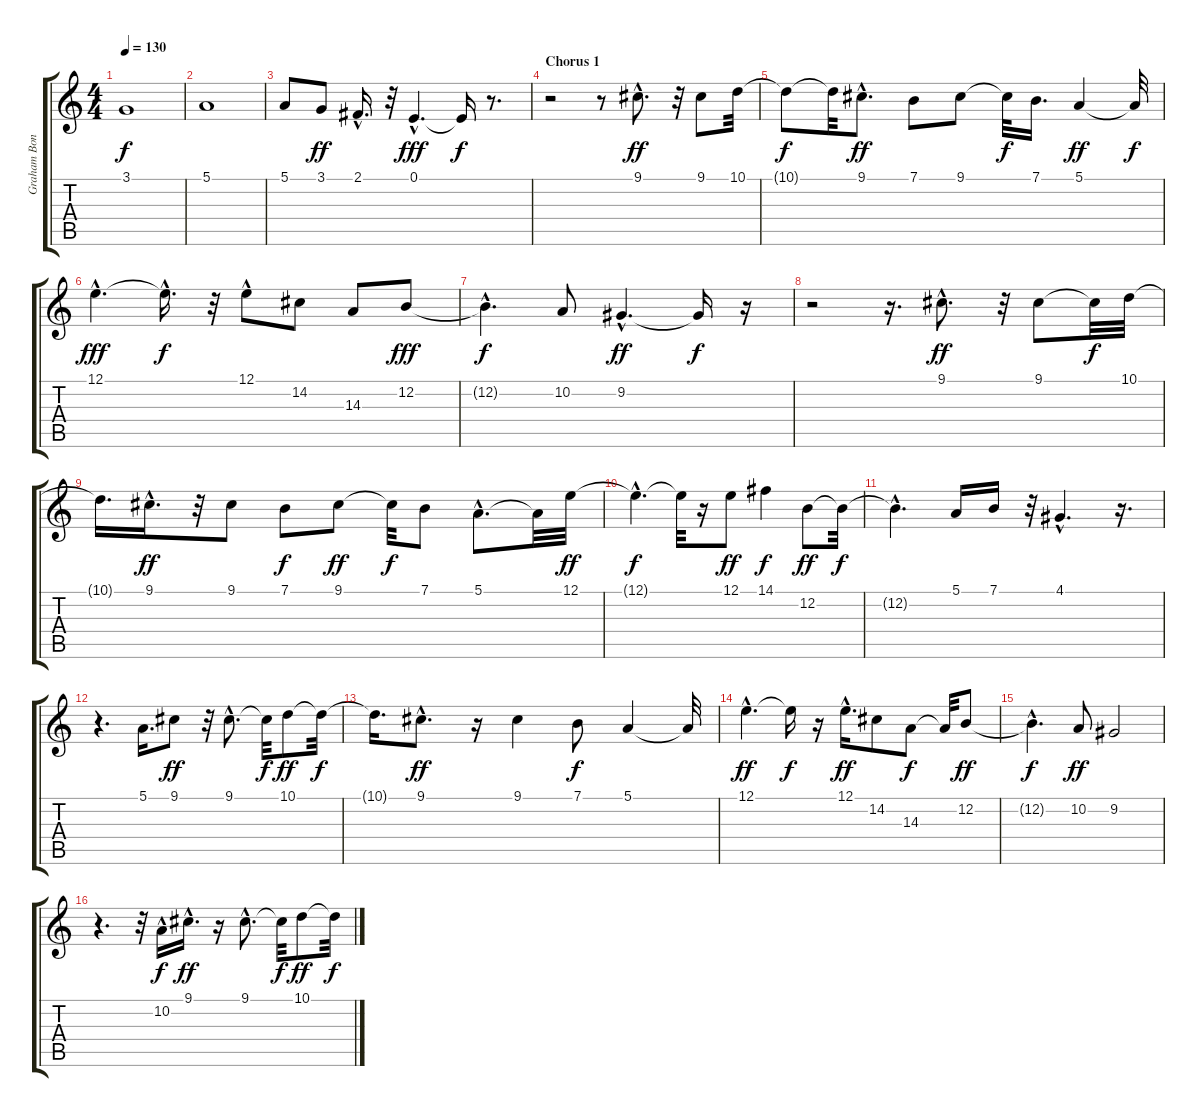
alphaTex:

\track ("Graham Bonnet" "Graham Bon") {instrument brasssection}
\staff {score tabs}
\tuning (E4 B3 G3 D3 A2 E2) {hide}
\ts (4 4)
\tempo 130
\clef g2
\ks c
3.1.1{dy f} |
5.1.1 |
5.1.8 3.1.8{dy ff} 2.1{hac}.16{d} r.32 0.1{hac}.4{d dy fff} 0.1{t}.16{dy f} r.8{d} |
\section ("" "Chorus 1")
r.2 r.8 9.1{hac}.8{d dy ff} r.32 9.1.8 10.1.32 |
10.1{t}.8{dy f} 10.1{t}.32 9.1{hac}.8{d dy ff} 7.1.8 9.1.8 9.1{t}.32{dy f} 7.1.16{d} 5.1.4{dy ff} 5.1{t}.32{dy f} |
12.1{hac}.4{d dy fff} 12.1{hac t}.16{d dy f} r.32 12.1{hac}.8 14.2.8 14.3.8 12.2.8{dy fff} |
12.2{hac t}.4{d dy f} 10.2.8 9.2{hac}.4{d dy ff} 9.2{t}.16{dy f} r.16 |
r.2 r.16{d} 9.1{hac}.8{d dy ff} r.32 9.1.8 9.1{t}.32{dy f} 10.1.32 |
10.1{t}.16{d} 9.1{hac}.16{d dy ff} r.32 9.1.8 7.1.8{dy f} 9.1.8{dy ff} 9.1{t}.32{dy f} 7.1.8 5.1{hac}.8{d} 5.1{t}.32 12.1.32{dy ff} |
12.1{hac t}.4{d dy f} 12.1{t}.32 r.16 12.1.8{dy ff} 14.1.4{dy f} 12.2.8{dy ff} 12.2{t}.32{dy f} |
12.2{hac t}.4{d} 5.1.16 7.1.16 r.32 4.1{hac}.4{d} r.16{d} |
r.4{d} 5.1.16{d} 9.1.8{dy ff} r.32 9.1{hac}.8{d} 9.1{t}.32{dy f} 10.1.8{dy ff} 10.1{t}.32{dy f} |
10.1{t}.16{d} 9.1{hac}.8{d dy ff} r.16 9.1.4 7.1.8{dy f} 5.1.4 5.1{t}.32 |
12.1{hac}.4{d dy ff} 12.1{t}.16{dy f} r.16 12.1{hac}.16{d dy ff} 14.2.8 14.3.8{dy f} 14.3{t}.32 12.2.8{dy ff} |
12.2{hac t}.4{d dy f} 10.2.8{dy ff} 9.2.2 |
r.4{d} r.32 10.2{hac}.16{dy f} 9.1{hac}.16{d dy ff} r.16 9.1{hac}.8{d} 9.1{t}.32{dy f} 10.1.8{dy ff} 10.1{t}.32{dy f}
